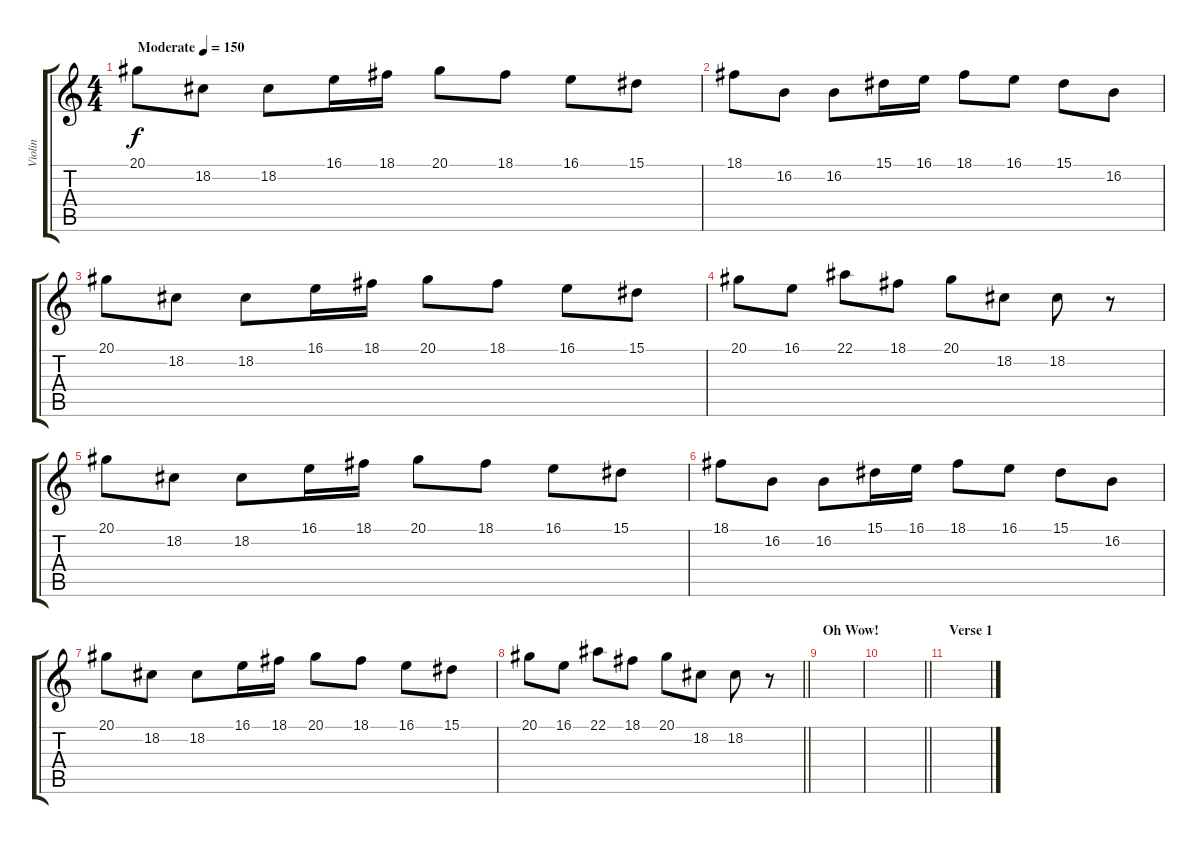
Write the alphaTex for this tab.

\track ("Violin" "Violin") {instrument violin}
\staff {score tabs}
\tuning (C4 G3 Eb3 Bb2 F2 C2) {hide}
\ts (4 4)
\tempo (150 "Moderate")
\clef g2
\ks c
20.1.8{dy f instrument violin} 18.2.8 18.2.8 16.1.16 18.1.16 20.1.8 18.1.8 16.1.8 15.1.8 |
18.1.8 16.2.8 16.2.8 15.1.16 16.1.16 18.1.8 16.1.8 15.1.8 16.2.8 |
20.1.8 18.2.8 18.2.8 16.1.16 18.1.16 20.1.8 18.1.8 16.1.8 15.1.8 |
20.1.8 16.1.8 22.1.8 18.1.8 20.1.8 18.2.8 18.2.8 r.8 |
20.1.8 18.2.8 18.2.8 16.1.16 18.1.16 20.1.8 18.1.8 16.1.8 15.1.8 |
18.1.8 16.2.8 16.2.8 15.1.16 16.1.16 18.1.8 16.1.8 15.1.8 16.2.8 |
20.1.8 18.2.8 18.2.8 16.1.16 18.1.16 20.1.8 18.1.8 16.1.8 15.1.8 |
\barLineRight lightlight
20.1.8 16.1.8 22.1.8 18.1.8 20.1.8 18.2.8 18.2.8 r.8 |
\section ("" "Oh Wow!")
|
\barLineRight lightlight
|
\section ("" "Verse 1")
